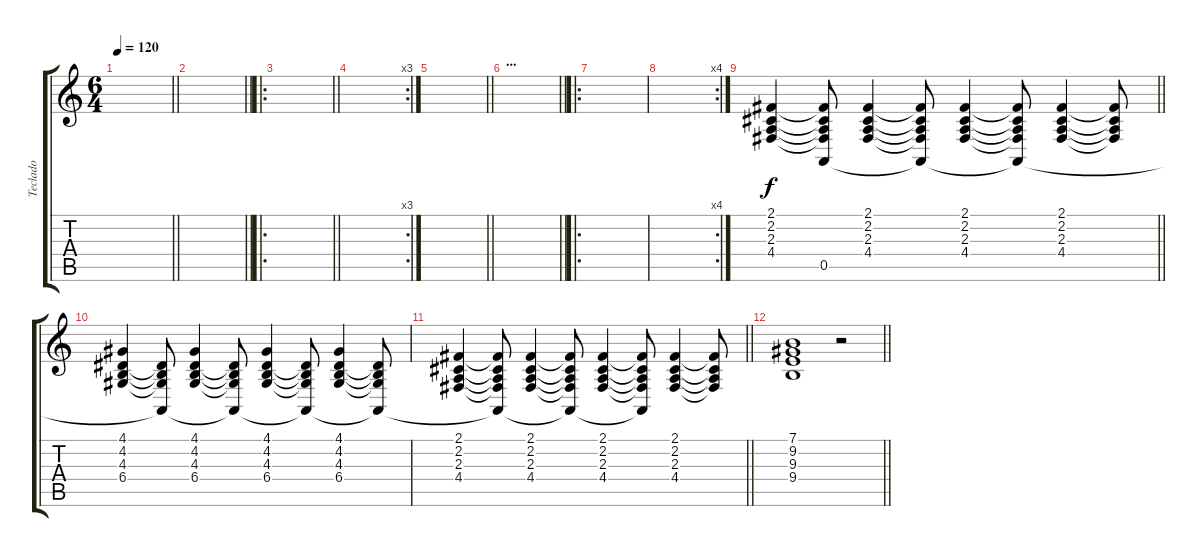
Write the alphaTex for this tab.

\track ("Teclado" "Teclado") {instrument brightacousticpiano bank 127}
\staff {score tabs}
\tuning (E4 B3 G3 D3 A2 E2) {hide}
\ts (6 4)
\tempo 120
\clef g2
\barLineRight lightlight
\ks c
|
\barLineRight lightlight
|
\ro
\barLineRight lightlight
|
\rc 3
|
\barLineRight lightlight
|
\section ("" "...")
\barLineRight lightlight
|
\ro
|
\rc 4
|
\barLineRight lightlight
(2.1 2.2 2.3 4.4).4 (2.1{t} 2.2{t} 2.3{t} 4.4{t} 0.5).8 (2.1 2.2 2.3 4.4).4 (2.1{t} 2.2{t} 2.3{t} 4.4{t} 0.5{t}).8 (2.1 2.2 2.3 4.4).4 (2.1{t} 2.2{t} 2.3{t} 4.4{t} 0.5{t}).8 (2.1 2.2 2.3 4.4).4 (2.1{t} 2.2{t} 2.3{t} 4.4{t}).8 |
(4.1 4.2 4.3 6.4).4 (4.2{t} 4.3{t} 6.4{t} 0.5{t}).8 (4.1 4.2 4.3 6.4).4 (4.2{t} 4.3{t} 6.4{t} 0.5{t}).8 (4.1 4.2 4.3 6.4).4 (4.2{t} 4.3{t} 6.4{t} 0.5{t}).8 (4.1 4.2 4.3 6.4).4 (4.2{t} 4.3{t} 6.4{t} 0.5{t}).8 |
\barLineRight lightlight
(2.1 2.2 2.3 4.4).4 (2.1{t} 2.2{t} 2.3{t} 4.4{t} 0.5{t}).8 (2.1 2.2 2.3 4.4).4 (2.1{t} 2.2{t} 2.3{t} 4.4{t} 0.5{t}).8 (2.1 2.2 2.3 4.4).4 (2.1{t} 2.2{t} 2.3{t} 4.4{t} 0.5{t}).8 (2.1 2.2 2.3 4.4).4 (2.1{t} 2.2{t} 2.3{t} 4.4{t}).8 |
\barLineRight lightlight
(7.1 9.2 9.3 9.4).1 r.2
